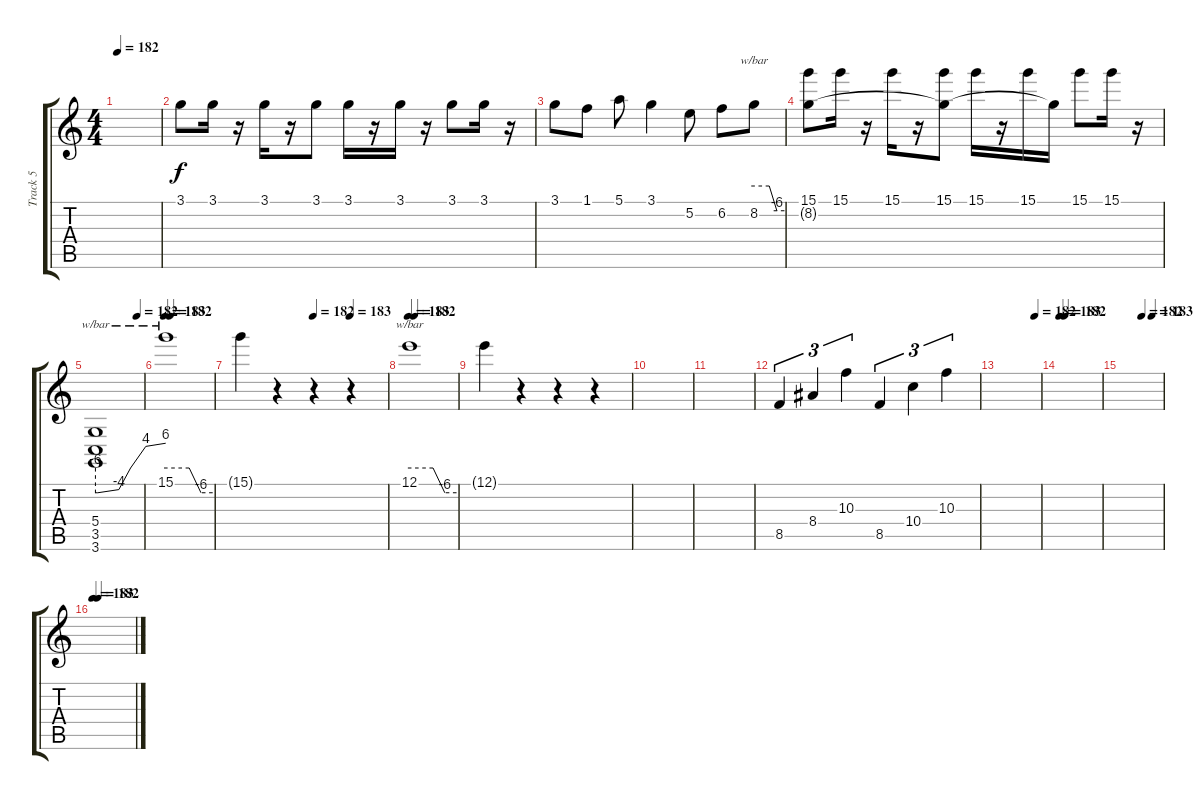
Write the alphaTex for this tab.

\track ("Track 5" "Track 5") {instrument distortionguitar}
\staff {score tabs}
\tuning (E4 B3 G3 D3 A2 E2) {hide}
\ts (4 4)
\tempo 182
\clef g2
\ks c
|
3.1.8 3.1.16 r.16 3.1.16 r.16 3.1.8 3.1.16 r.16 3.1.16 r.16 3.1.8 3.1.16 r.16 |
3.1.8 1.1.8 5.1.8 3.1.4 5.2.8 6.2.8 8.2.8{tbe (custom default 0 0 30 0 45 -24 60 -24)} |
(15.1 8.2{t}).8 15.1.16 r.16 15.1.16 r.16 (15.1 8.2{t}).8 15.1.16 r.16 15.1.16 8.2{t}.16 15.1.8 15.1.16 r.16 |
\tempo (182 0.875)
(5.4 3.5 3.6).1{tbe (custom default 0 -24 2 -24 20 -16 30 0 43 16 60 24)} |
\tempo 183
\tempo (182 0.125)
15.1.1{tbe (custom default 0 0 30 0 45 -24 60 -24)} |
\tempo (182 0.5)
\tempo (183 0.75)
15.1{t}.4 r.4 r.4 r.4 |
\tempo 183
\tempo (182 0.125)
12.1.1{tbe (custom default 0 0 30 0 45 -24 60 -24)} |
12.1{t}.4 r.4 r.4 r.4 |
|
|
8.5.4{tu (3 2)} 8.4.4{tu (3 2)} 10.3.4{tu (3 2)} 8.5.4{tu (3 2)} 10.4.4{tu (3 2)} 10.3.4{tu (3 2)} |
\tempo (182 0.875)
|
\tempo 183
\tempo (182 0.125)
|
\tempo (182 0.5)
\tempo (183 0.75)
|
\tempo 183
\tempo (182 0.125)
